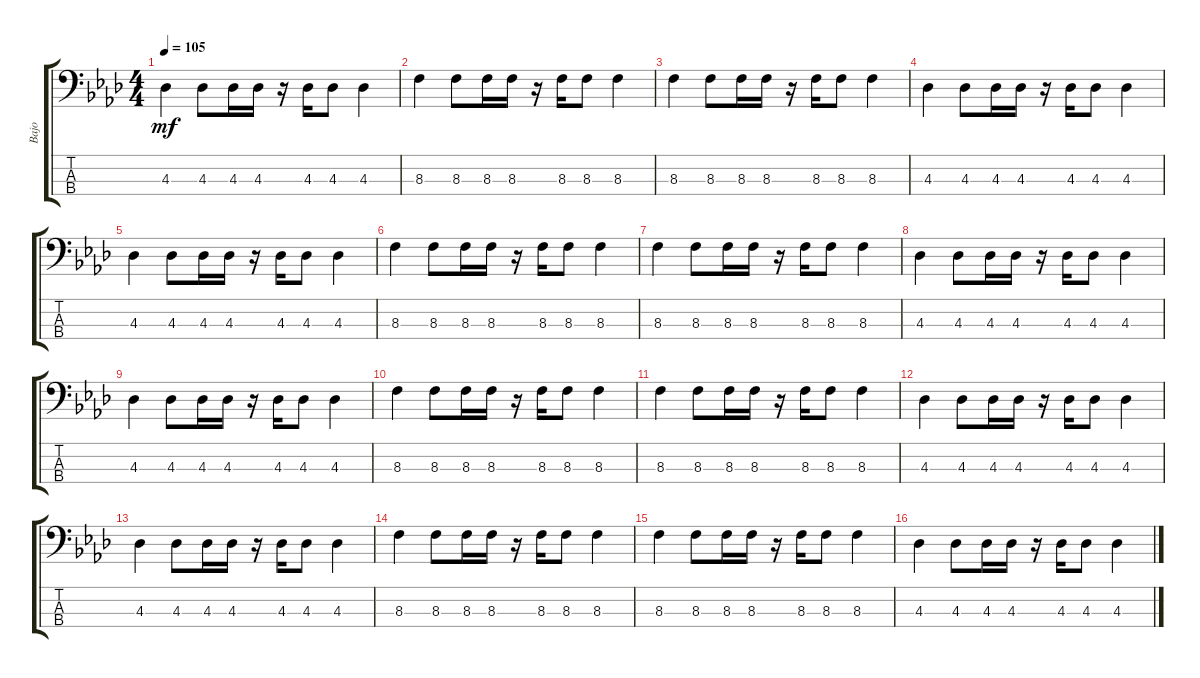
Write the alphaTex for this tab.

\track ("Bajo" "Bajo") {instrument electricbassfinger}
\staff {score tabs}
\tuning (G2 D2 A1 E1) {hide}
\ts (4 4)
\tempo 105
\clef f4
\ks fminor
4.3.4{dy mf} 4.3.8 4.3.16 4.3.16 r.16 4.3.16 4.3.8 4.3.4 |
8.3.4 8.3.8 8.3.16 8.3.16 r.16 8.3.16 8.3.8 8.3.4 |
8.3.4 8.3.8 8.3.16 8.3.16 r.16 8.3.16 8.3.8 8.3.4 |
4.3.4 4.3.8 4.3.16 4.3.16 r.16 4.3.16 4.3.8 4.3.4 |
4.3.4 4.3.8 4.3.16 4.3.16 r.16 4.3.16 4.3.8 4.3.4 |
8.3.4 8.3.8 8.3.16 8.3.16 r.16 8.3.16 8.3.8 8.3.4 |
8.3.4 8.3.8 8.3.16 8.3.16 r.16 8.3.16 8.3.8 8.3.4 |
4.3.4 4.3.8 4.3.16 4.3.16 r.16 4.3.16 4.3.8 4.3.4 |
4.3.4 4.3.8 4.3.16 4.3.16 r.16 4.3.16 4.3.8 4.3.4 |
8.3.4 8.3.8 8.3.16 8.3.16 r.16 8.3.16 8.3.8 8.3.4 |
8.3.4 8.3.8 8.3.16 8.3.16 r.16 8.3.16 8.3.8 8.3.4 |
4.3.4 4.3.8 4.3.16 4.3.16 r.16 4.3.16 4.3.8 4.3.4 |
4.3.4 4.3.8 4.3.16 4.3.16 r.16 4.3.16 4.3.8 4.3.4 |
8.3.4 8.3.8 8.3.16 8.3.16 r.16 8.3.16 8.3.8 8.3.4 |
8.3.4 8.3.8 8.3.16 8.3.16 r.16 8.3.16 8.3.8 8.3.4 |
4.3.4 4.3.8 4.3.16 4.3.16 r.16 4.3.16 4.3.8 4.3.4
